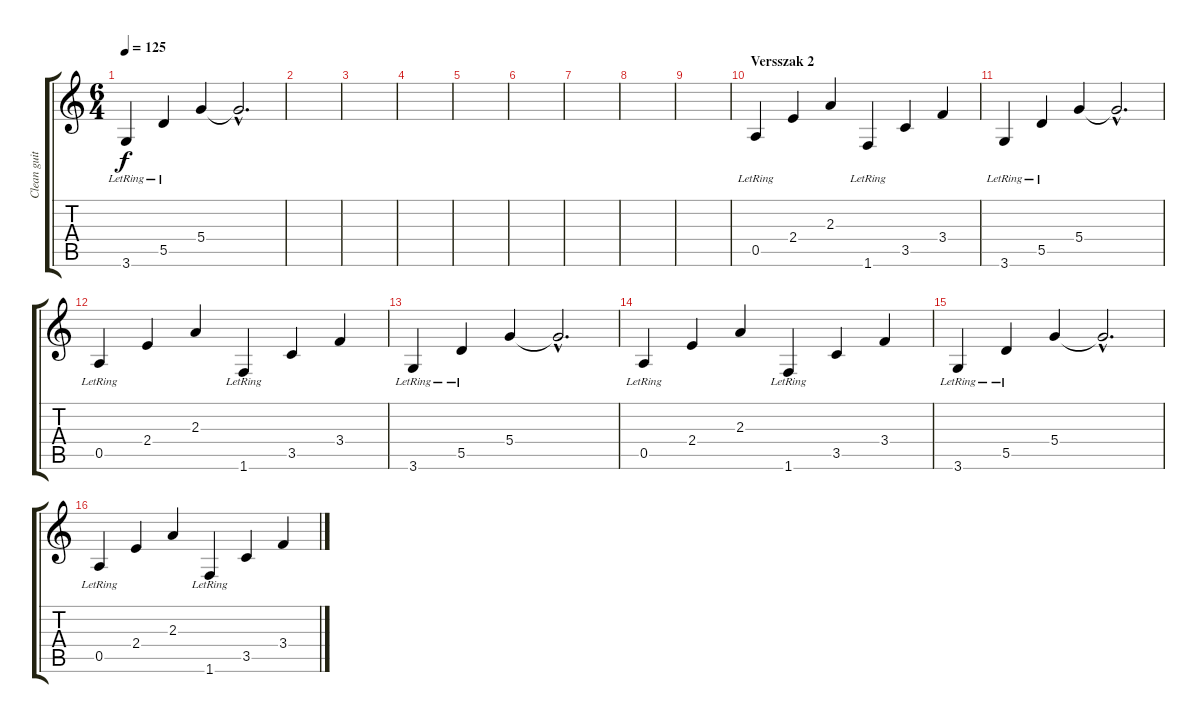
\track ("Clean guitar 2" "Clean guit") {instrument electricguitarclean}
\staff {score tabs}
\tuning (E4 B3 G3 D3 A2 E2) {hide}
\ts (6 4)
\tempo 125
\clef g2
\ks c
3.6{lr}.4{dy f} 5.5{lr}.4 5.4.4 5.4{hac t}.2{d} |
|
|
|
|
|
|
|
|
\section ("" "Versszak 2")
0.5{lr}.4 2.4.4 2.3.4 1.6{lr}.4 3.5.4 3.4.4 |
3.6{lr}.4 5.5{lr}.4 5.4.4 5.4{hac t}.2{d} |
0.5{lr}.4 2.4.4 2.3.4 1.6{lr}.4 3.5.4 3.4.4 |
3.6{lr}.4 5.5{lr}.4 5.4.4 5.4{hac t}.2{d} |
0.5{lr}.4 2.4.4 2.3.4 1.6{lr}.4 3.5.4 3.4.4 |
3.6{lr}.4 5.5{lr}.4 5.4.4 5.4{hac t}.2{d} |
0.5{lr}.4 2.4.4 2.3.4 1.6{lr}.4 3.5.4 3.4.4
